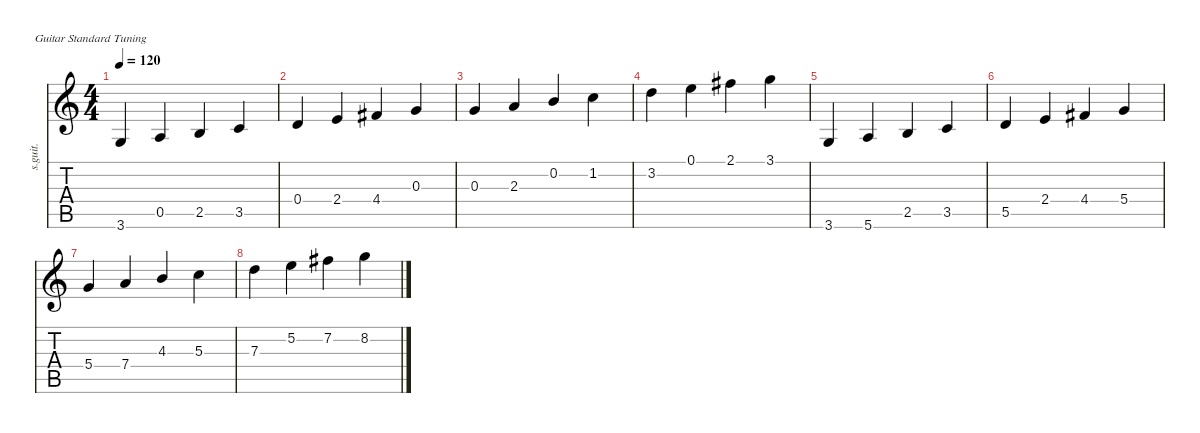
\defaultSystemsLayout 4
\hideDynamics
\bracketExtendMode nobrackets
\track ("Steel Guitar" "s.guit.") {defaultSystemsLayout 2 instrument acousticguitarsteel}
\staff {score tabs}
\tuning (E4 B3 G3 D3 A2 E2)
\ts (4 4)
\tempo 120
\clef g2
\ks c
3.6.4{dy mf instrument acousticguitarsteel beam Up} 0.5.4{beam Up} 2.5.4{beam Up} 3.5.4{beam Up} |
0.4.4{beam Up} 2.4.4{beam Up} 4.4{acc #}.4{beam Up} 0.3.4{beam Up} |
0.3.4{beam Up} 2.3.4{beam Up} 0.2.4{beam Up} 1.2.4{beam Down} |
3.2.4{beam Down} 0.1.4{beam Down} 2.1{acc #}.4{beam Down} 3.1.4{beam Down} |
3.6.4{beam Up} 5.6.4{beam Up} 2.5.4{beam Up} 3.5.4{beam Up} |
5.5.4{beam Up} 2.4.4{beam Up} 4.4{acc #}.4{beam Up} 5.4.4{beam Up} |
5.4.4{beam Up} 7.4.4{beam Up} 4.3.4{beam Up} 5.3.4{beam Down} |
7.3.4{beam Down} 5.2.4{beam Down} 7.2{acc #}.4{beam Down} 8.2.4{beam Down}
